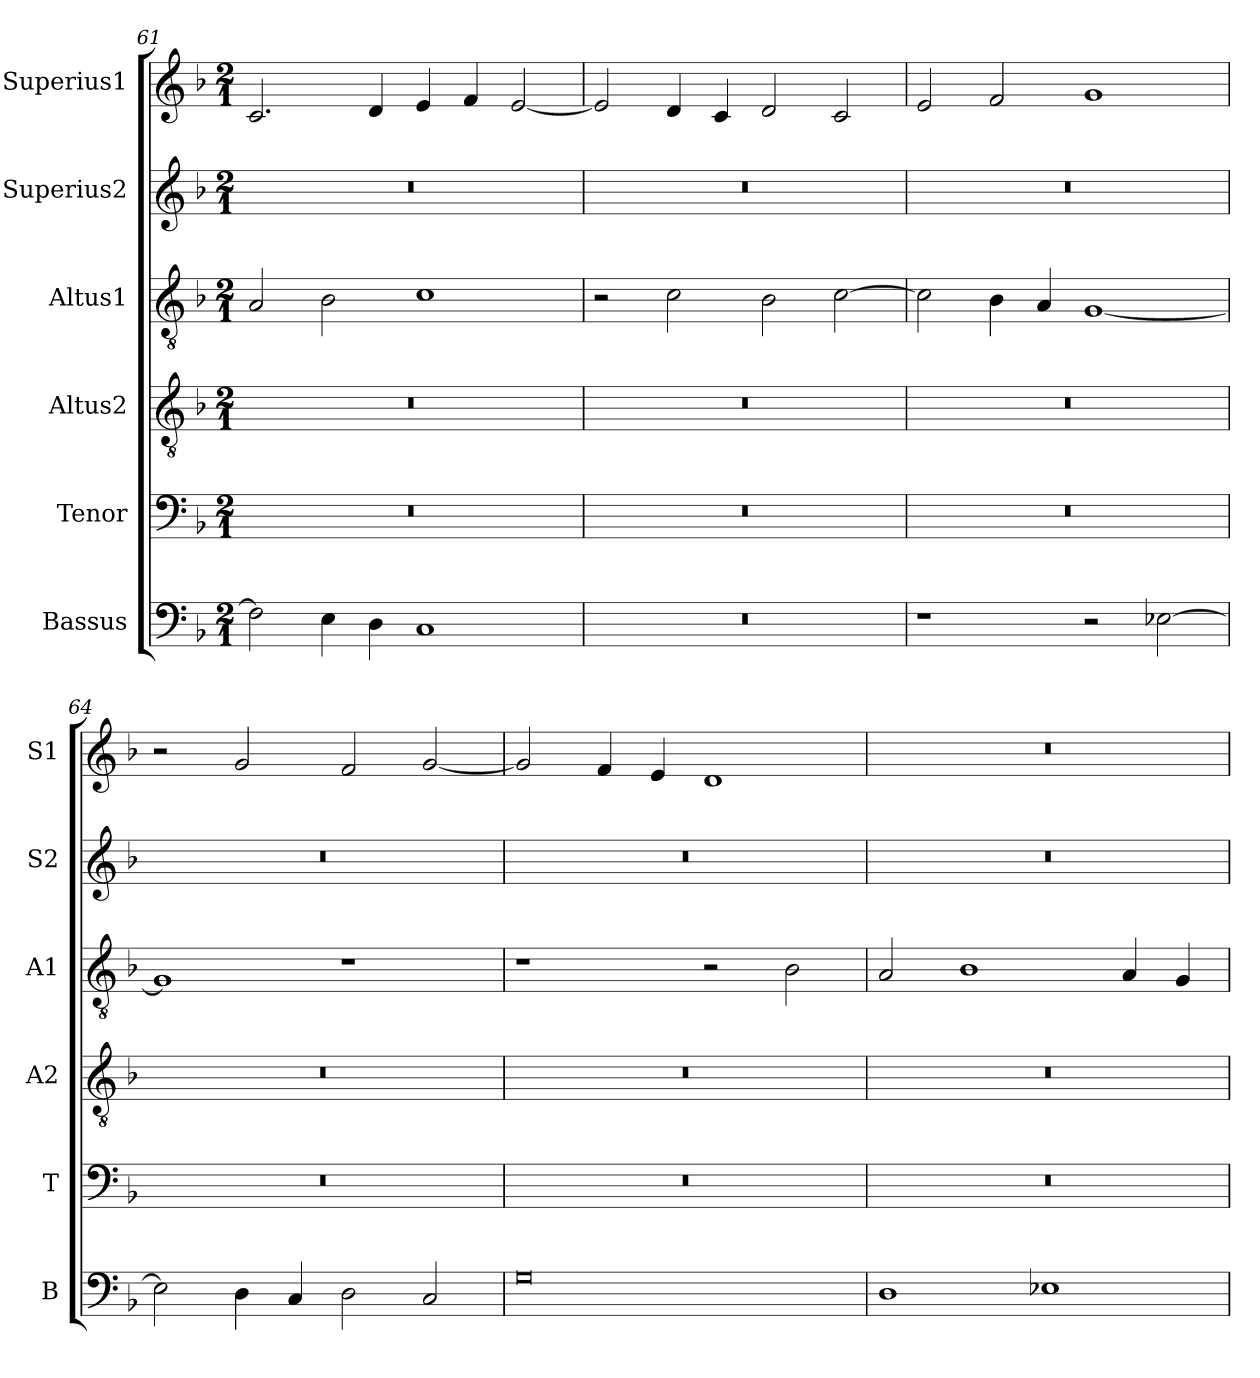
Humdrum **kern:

**kern	**kern	**kern	**kern	**kern	**kern
*part6	*part5	*part4	*part3	*part2	*part1
*staff6	*staff5	*staff4	*staff3	*staff2	*staff1
*I"Bassus	*I"Tenor	*I"Altus2	*I"Altus1	*I"Superius2	*I"Superius1
*I'B	*I'T	*I'A2	*I'A1	*I'S2	*I'S1
*clefF4	*clefF4	*clefGv2	*clefGv2	*clefG2	*clefG2
*k[b-]	*k[b-]	*k[b-]	*k[b-]	*k[b-]	*k[b-]
*M2/1	*M2/1	*M2/1	*M2/1	*M2/1	*M2/1
=61	=61	=61	=61	=61	=61
2F\]	0r	0r	2A/	0r	2.c/
4E\	.	.	2B-\	.	.
4D\	.	.	.	.	4d/
1C	.	.	1c	.	4e/
.	.	.	.	.	4f/
.	.	.	.	.	[2e/
=62	=62	=62	=62	=62	=62
0r	0r	0r	2r	0r	2e/]
.	.	.	2c\	.	4d/
.	.	.	.	.	4c/
.	.	.	2B-\	.	2d/
.	.	.	[2c\	.	2c/
=63	=63	=63	=63	=63	=63
1r	0r	0r	2c\]	0r	2e/
.	.	.	4B-\	.	2f/
.	.	.	4A/	.	.
2r	.	.	[1G	.	1g
[2E-X\	.	.	.	.	.
=64	=64	=64	=64	=64	=64
2E-\]	0r	0r	1G]	0r	2r
4D\	.	.	.	.	2g/
4C/	.	.	.	.	.
2D\	.	.	1r	.	2f/
2C/	.	.	.	.	[2g/
=65	=65	=65	=65	=65	=65
0G	0r	0r	1r	0r	2g/]
.	.	.	.	.	4f/
.	.	.	.	.	4e/
.	.	.	2r	.	1d
.	.	.	2B-\	.	.
=66	=66	=66	=66	=66	=66
1D	0r	0r	2A/	0r	0r
.	.	.	1B-	.	.
1E-X	.	.	.	.	.
.	.	.	4A/	.	.
.	.	.	4G/	.	.
=	=	=	=	=	=
*-	*-	*-	*-	*-	*-
